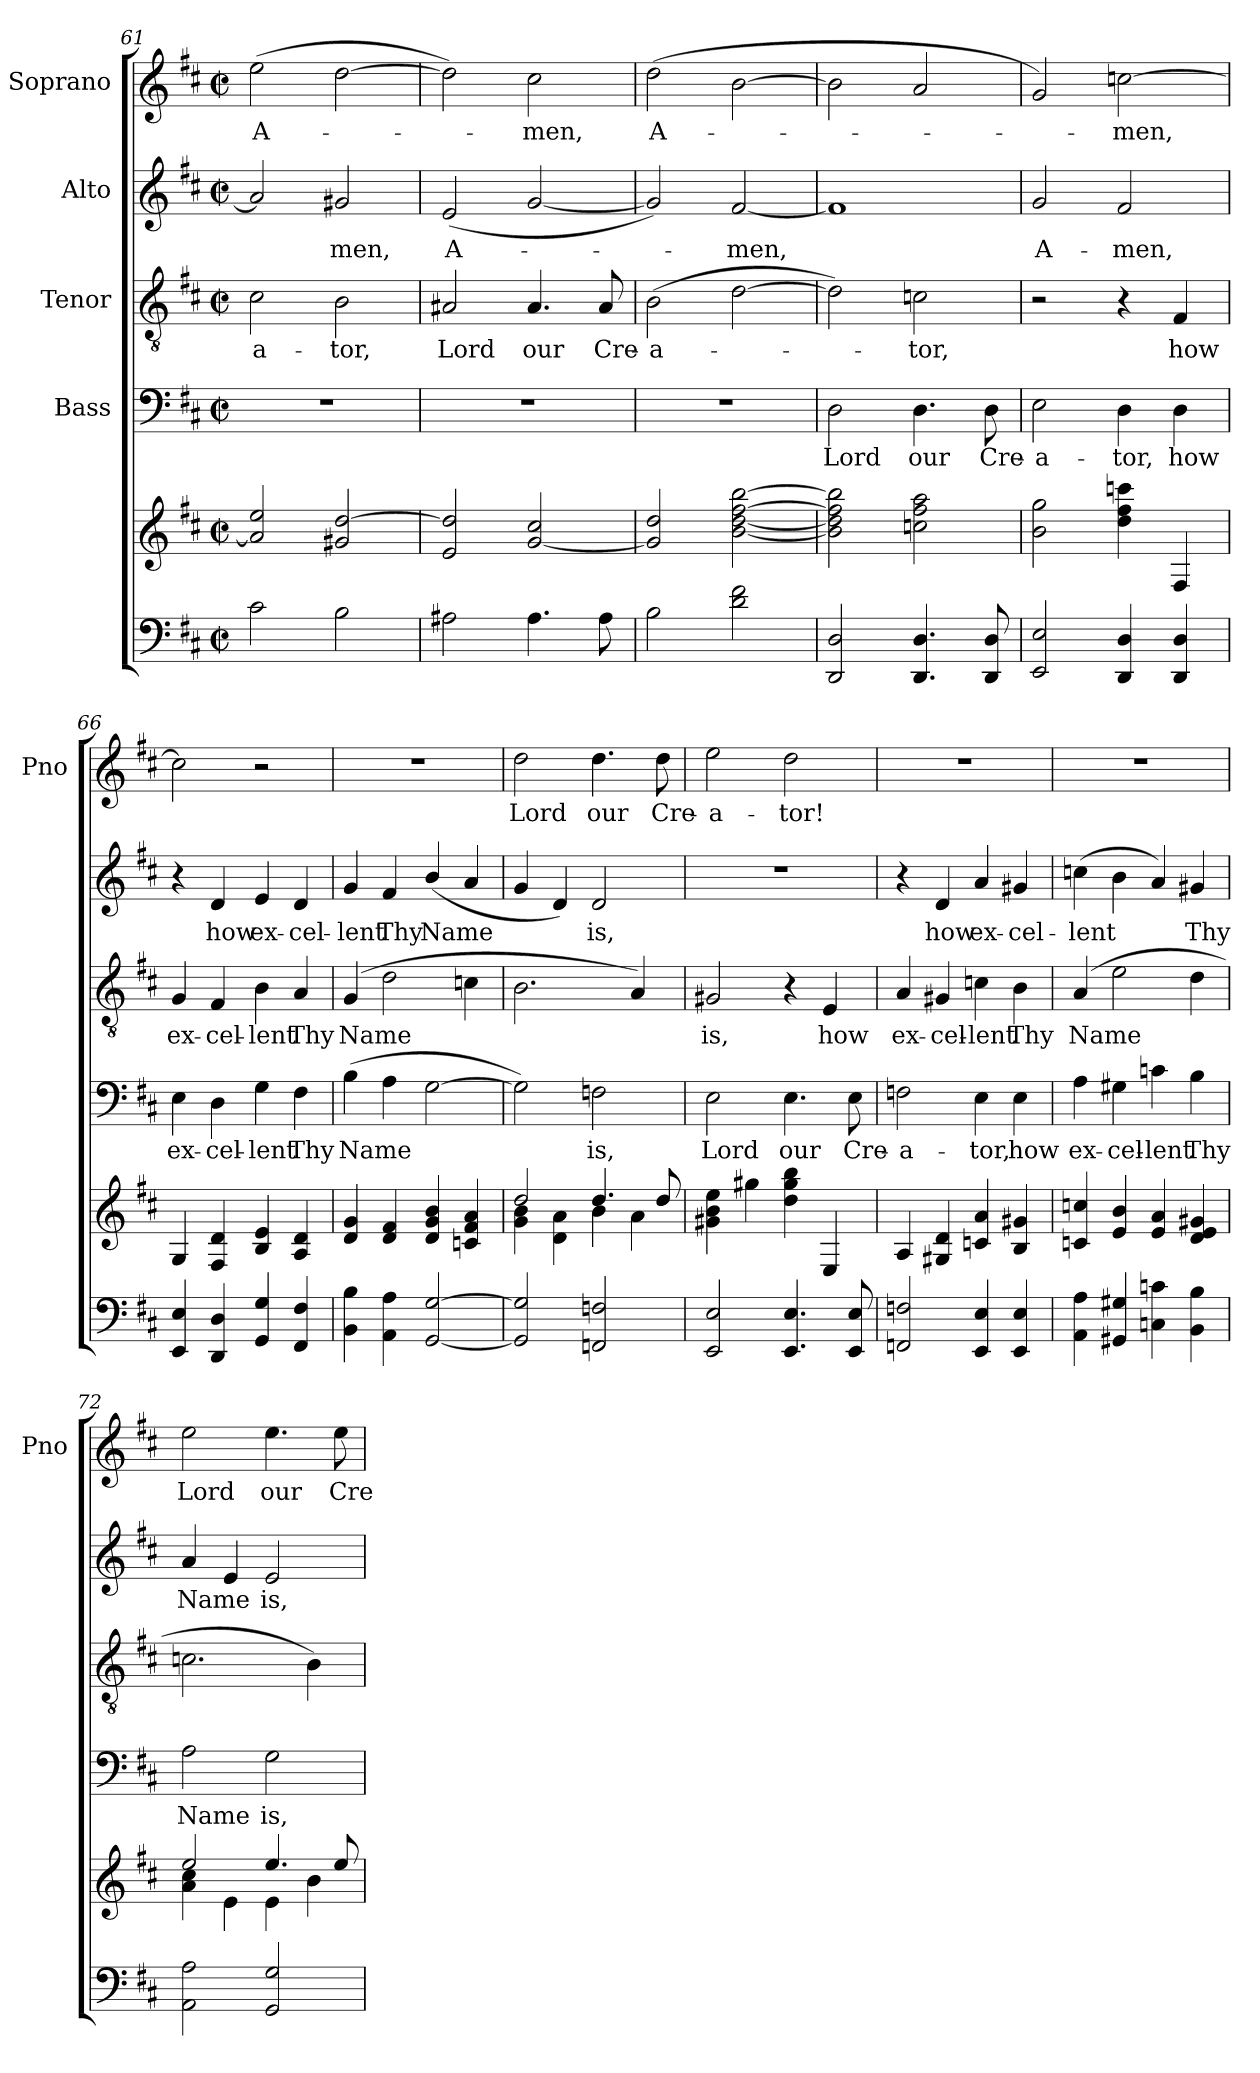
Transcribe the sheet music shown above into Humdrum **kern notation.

**kern	**kern	**kern	**text	**kern	**text	**kern	**text	**kern	**text
*part5	*part5	*part4	*part4	*part3	*part3	*part2	*part2	*part1	*part1
*staff6	*staff5	*staff4	*staff4	*staff3	*staff3	*staff2	*staff2	*staff1	*staff1
*	*	*I"Bass	*	*I"Tenor	*	*I"Alto	*	*I"Soprano	*
*	*	*	*	*	*	*	*	*I'Pno	*
*clefF4	*clefG2	*clefF4	*	*clefGv2	*	*clefG2	*	*clefG2	*
*k[f#c#]	*k[f#c#]	*k[f#c#]	*	*k[f#c#]	*	*k[f#c#]	*	*k[f#c#]	*
*D:	*D:	*D:	*	*D:	*	*D:	*	*D:	*
*M2/2	*M2/2	*M2/2	*	*M2/2	*	*M2/2	*	*M2/2	*
*met(c|)	*met(c|)	*met(c|)	*	*met(c|)	*	*met(c|)	*	*met(c|)	*
=61	=61	=61	=61	=61	=61	=61	=61	=61	=61
2c#\	2a\] 2ee/	1r	.	2c#\	-a-	2a/]	.	(2ee\	A-
2B\	2g#X\ [2dd/	.	.	2B\	-tor,	2g#X/	-men,	[2dd\	.
=62	=62	=62	=62	=62	=62	=62	=62	=62	=62
2A#X\	2e\ 2dd/]	1r	.	2A#X/	Lord	(2e/	A-	2dd\])	.
4.A#\	[2g\ 2cc#/	.	.	4.A#/	our	[2g/	.	2cc#\	-men,
8A#\	.	.	.	8A#/	Cre-	.	.	.	.
=63	=63	=63	=63	=63	=63	=63	=63	=63	=63
2B\	2g\] 2dd/	1r	.	(2B\	-a-	2g/])	.	(2dd\	A-
2d\ 2f#\	[2b\ [2dd\ [2ff#\ [2bb\	.	.	[2d\	.	[2f#/	-men,	[2b\	.
=64	=64	=64	=64	=64	=64	=64	=64	=64	=64
2DD/ 2D/	2b\] 2dd\] 2ff#\] 2bb\]	2D\	Lord	2d\])	.	1f#]	.	2b\]	.
4.DD/ 4.D/	2ccn\ 2ff#\ 2aa\	4.D\	our	2cn\	-tor,	.	.	2a/	.
8DD/ 8D/	.	8D\	Cre-	.	.	.	.	.	.
=65	=65	=65	=65	=65	=65	=65	=65	=65	=65
2EE/ 2E/	2b\ 2gg\	2E\	-a-	2r	.	2g/	A-	2g/)	.
4DD/ 4D/	4dd\ 4ff#\ 4cccn\	4D\	-tor,	4r	.	2f#/	-men,	[2ccn\	-men,
4DD/ 4D/	4F#/	4D\	how	4F#/	how	.	.	.	.
!!LO:LB:g=z
=66	=66	=66	=66	=66	=66	=66	=66	=66	=66
4EE/ 4E/	4G/	4E\	ex-	4G/	ex-	4r	.	2cc\]	.
4DD/ 4D/	4F#/ 4d/	4D\	-cel-	4F#/	-cel-	4d/	how	.	.
4GG/ 4G/	4B/ 4e/	4G\	-lent	4B\	-lent	4e/	ex-	2r	.
4FF#/ 4F#/	4A/ 4d/	4F#\	Thy	4A/	Thy	4d/	-cel-	.	.
=67	=67	=67	=67	=67	=67	=67	=67	=67	=67
4BB\ 4B\	4d/ 4g/	(4B\	Name	(4G/	Name	4g/	-lent	1r	.
4AA\ 4A\	4d/ 4f#/	4A\	.	2d\	.	4f#/	Thy	.	.
[2GG/ [2G/	4d/ 4g/ 4b/	[2G\	.	.	.	(4b/	Name	.	.
.	4cn/ 4f#/ 4a/	.	.	4cn\	.	4a/	.	.	.
=68	=68	=68	=68	=68	=68	=68	=68	=68	=68
*	*^	*	*	*	*	*	*	*	*
2GG/] 2G/]	2dd/	4g\ 4b\	2G\])	.	2.B\	.	4g/	.	2dd\	Lord
.	.	4d\ 4a\	.	.	.	.	4d/)	.	.	.
2FFn/ 2Fn/	4.dd/	4b\	2Fn\	is,	.	.	2d/	is,	4.dd\	our
.	.	4a\	.	.	4A/)	.	.	.	.	.
.	8dd/	.	.	.	.	.	.	.	8dd\	Cre-
*	*v	*v	*	*	*	*	*	*	*	*
=69	=69	=69	=69	=69	=69	=69	=69	=69	=69
2EE/ 2E/	4g#X\ 4b\ 4ee\	2E\	Lord	2G#X/	is,	1r	.	2ee\	-a-
.	4gg#X\	.	.	.	.	.	.	.	.
4.EE/ 4.E/	4dd\ 4gg#\ 4bb\	4.E\	our	4r	.	.	.	2dd\	-tor!
.	4E/	.	.	4E/	how	.	.	.	.
8EE/ 8E/	.	8E\	Cre-	.	.	.	.	.	.
=70	=70	=70	=70	=70	=70	=70	=70	=70	=70
2FFn/ 2Fn/	4A/	2Fn\	-a-	4A/	ex-	4r	.	1r	.
.	4G#X/ 4d/	.	.	4G#X/	-cel-	4d/	how	.	.
4EE/ 4E/	4cn/ 4a/	4E\	-tor,	4cn\	-lent	4a/	ex-	.	.
4EE/ 4E/	4B/ 4g#X/	4E\	how	4B\	Thy	4g#X/	-cel-	.	.
=71	=71	=71	=71	=71	=71	=71	=71	=71	=71
4AA\ 4A\	4cn/ 4ccn/	4A\	ex-	(4A/	Name	(4ccn\	-lent	1r	.
4GG#X/ 4G#X/	4e/ 4b/	4G#X\	-cel-	2e\	.	4b\	.	.	.
4Cn\ 4cn\	4e/ 4a/	4cn\	-lent	.	.	4a/)	.	.	.
4BB\ 4B\	4d/ 4e/ 4g#X/	4B\	Thy	4d\	.	4g#X/	Thy	.	.
=72	=72	=72	=72	=72	=72	=72	=72	=72	=72
*	*^	*	*	*	*	*	*	*	*
2AA\ 2A\	2ee/	4a\ 4cc#\	2A\	Name	2.cn\	.	4a/	Name	2ee\	Lord
.	.	4e\	.	.	.	.	4e/	.	.	.
2GG/ 2G/	4.ee/	4e\	2G\	is,	.	.	2e/	is,	4.ee\	our
.	.	4b\	.	.	4B\)	.	.	.	.	.
.	8ee/	.	.	.	.	.	.	.	8ee\	Cre-
*	*v	*v	*	*	*	*	*	*	*	*
=	=	=	=	=	=	=	=	=	=
*-	*-	*-	*-	*-	*-	*-	*-	*-	*-
